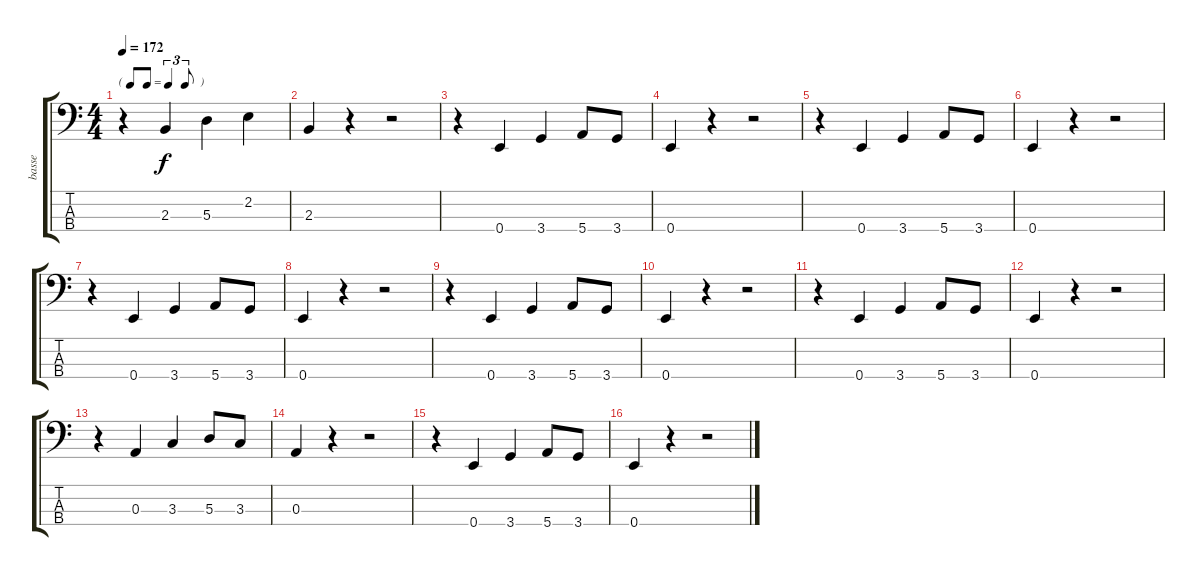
\track ("basse" "basse") {instrument acousticguitarnylon}
\staff {score tabs}
\tuning (G2 D2 A1 E1) {hide}
\ts (4 4)
\tf triplet8th
\tempo 172
\clef f4
\ks c
r.4{dy f} 2.3.4 5.3.4 2.2.4 |
2.3.4 r.4 r.2 |
r.4 0.4.4 3.4.4 5.4.8 3.4.8 |
0.4.4 r.4 r.2 |
r.4 0.4.4 3.4.4 5.4.8 3.4.8 |
0.4.4 r.4 r.2 |
r.4 0.4.4 3.4.4 5.4.8 3.4.8 |
0.4.4 r.4 r.2 |
r.4 0.4.4 3.4.4 5.4.8 3.4.8 |
0.4.4 r.4 r.2 |
r.4 0.4.4 3.4.4 5.4.8 3.4.8 |
0.4.4 r.4 r.2 |
r.4 0.3.4 3.3.4 5.3.8 3.3.8 |
0.3.4 r.4 r.2 |
r.4 0.4.4 3.4.4 5.4.8 3.4.8 |
0.4.4 r.4 r.2
